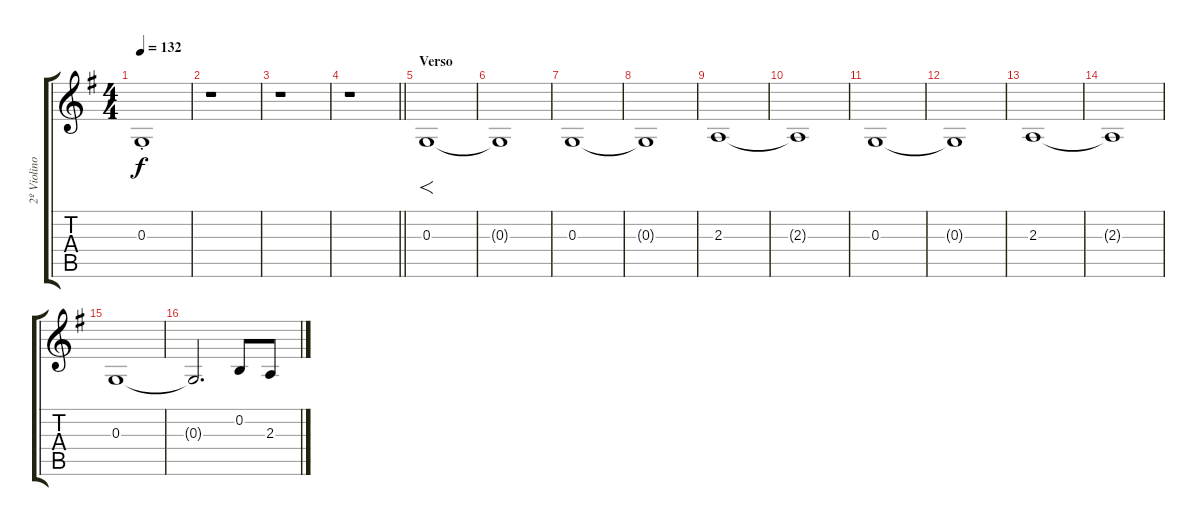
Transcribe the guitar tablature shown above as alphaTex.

\track ("2º Violino" "2º Violino") {instrument violin}
\staff {score tabs}
\tuning (E4 B3 G3 D3 A2 E2) {hide}
\ts (4 4)
\tempo 132
\clef g2
\ks eminor
0.3{st}.1{dy f} |
r.1 |
r.1 |
\barLineRight lightlight
r.1 |
\section ("" "Verso")
0.3.1{f volume 9} |
0.3{t}.1 |
0.3.1 |
0.3{t}.1 |
2.3.1 |
2.3{t}.1 |
0.3.1 |
0.3{t}.1 |
2.3.1 |
2.3{t}.1 |
0.3.1 |
0.3{t}.2{d} 0.2.8 2.3.8
